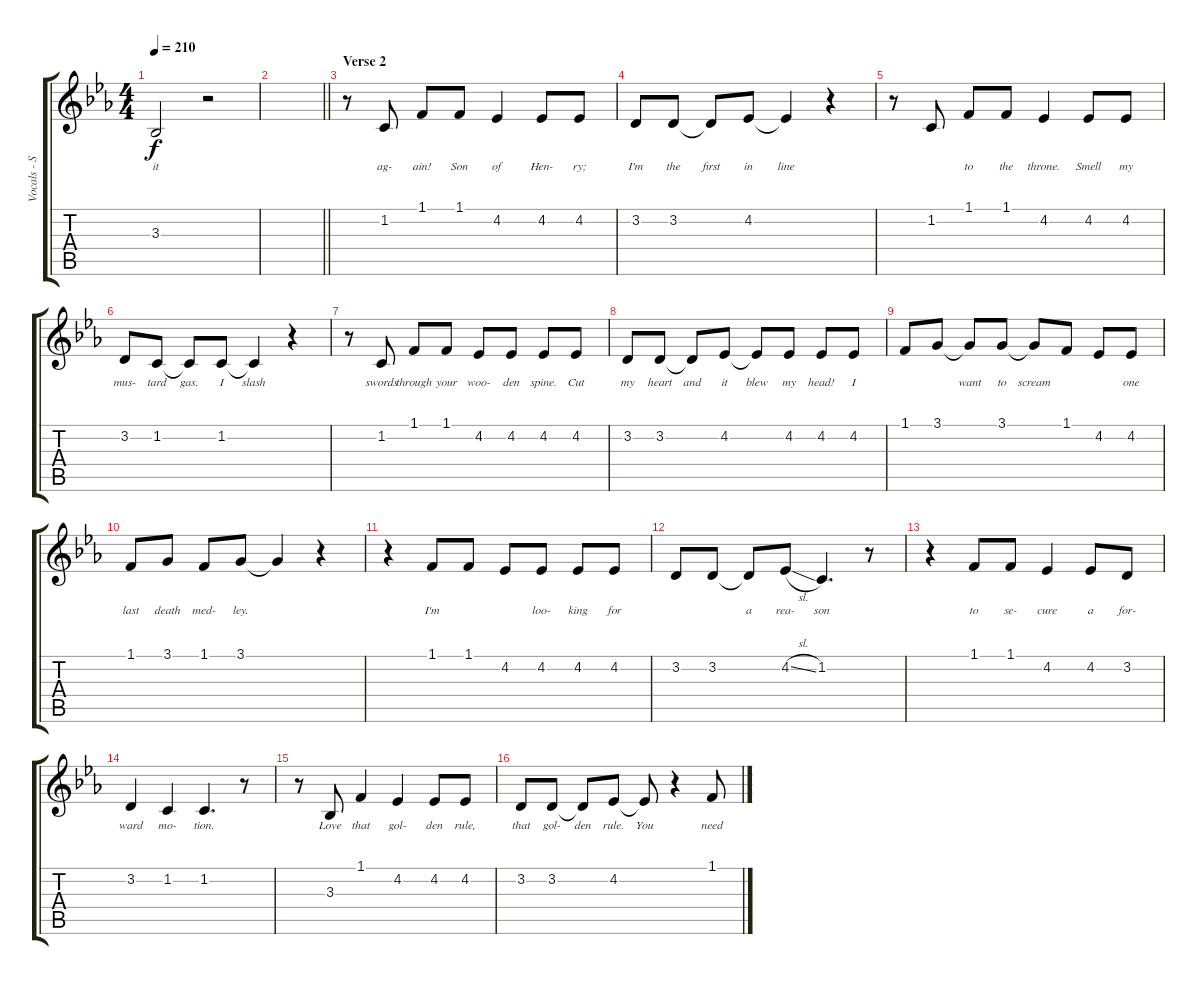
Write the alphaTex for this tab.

\track ("Vocals - Simon Neil" "Vocals - S") {instrument altosax}
\staff {score tabs}
\tuning (E4 B3 G3 D3 A2 E2) {hide}
\ts (4 4)
\tempo 210
\clef g2
\ks cminor
3.3{t}.2{lyrics (0 "it") lyrics (1 "") lyrics (2 "") lyrics (3 "") lyrics (4 "") dy f} r.2 |
\barLineRight lightlight
|
\section ("" "Verse 2")
r.8 1.2.8{lyrics (0 "ag-") lyrics (1 "") lyrics (2 "") lyrics (3 "") lyrics (4 "")} 1.1.8{lyrics (0 "ain!") lyrics (1 "") lyrics (2 "") lyrics (3 "") lyrics (4 "")} 1.1.8{lyrics (0 "Son") lyrics (1 "") lyrics (2 "") lyrics (3 "") lyrics (4 "")} 4.2.4{lyrics (0 "of") lyrics (1 "") lyrics (2 "") lyrics (3 "") lyrics (4 "")} 4.2.8{lyrics (0 "Hen-") lyrics (1 "") lyrics (2 "") lyrics (3 "") lyrics (4 "")} 4.2.8{lyrics (0 "ry;") lyrics (1 "") lyrics (2 "") lyrics (3 "") lyrics (4 "")} |
3.2.8{lyrics (0 "I'm") lyrics (1 "") lyrics (2 "") lyrics (3 "") lyrics (4 "")} 3.2.8{lyrics (0 "the") lyrics (1 "") lyrics (2 "") lyrics (3 "") lyrics (4 "")} 3.2{t}.8{lyrics (0 "first") lyrics (1 "") lyrics (2 "") lyrics (3 "") lyrics (4 "")} 4.2.8{lyrics (0 "in") lyrics (1 "") lyrics (2 "") lyrics (3 "") lyrics (4 "")} 4.2{t}.4{lyrics (0 "line") lyrics (1 "") lyrics (2 "") lyrics (3 "") lyrics (4 "")} r.4 |
r.8 1.2.8{lyrics (0 "") lyrics (1 "") lyrics (2 "") lyrics (3 "") lyrics (4 "")} 1.1.8{lyrics (0 "to") lyrics (1 "") lyrics (2 "") lyrics (3 "") lyrics (4 "")} 1.1.8{lyrics (0 "the") lyrics (1 "") lyrics (2 "") lyrics (3 "") lyrics (4 "")} 4.2.4{lyrics (0 "throne.") lyrics (1 "") lyrics (2 "") lyrics (3 "") lyrics (4 "")} 4.2.8{lyrics (0 "Smell") lyrics (1 "") lyrics (2 "") lyrics (3 "") lyrics (4 "")} 4.2.8{lyrics (0 "my") lyrics (1 "") lyrics (2 "") lyrics (3 "") lyrics (4 "")} |
3.2.8{lyrics (0 "mus-") lyrics (1 "") lyrics (2 "") lyrics (3 "") lyrics (4 "")} 1.2.8{lyrics (0 "tard") lyrics (1 "") lyrics (2 "") lyrics (3 "") lyrics (4 "")} 1.2{t}.8{lyrics (0 "gas.") lyrics (1 "") lyrics (2 "") lyrics (3 "") lyrics (4 "")} 1.2.8{lyrics (0 "I") lyrics (1 "") lyrics (2 "") lyrics (3 "") lyrics (4 "")} 1.2{t}.4{lyrics (0 "slash") lyrics (1 "") lyrics (2 "") lyrics (3 "") lyrics (4 "")} r.4 |
r.8 1.2.8{lyrics (0 "swords") lyrics (1 "") lyrics (2 "") lyrics (3 "") lyrics (4 "")} 1.1.8{lyrics (0 "through") lyrics (1 "") lyrics (2 "") lyrics (3 "") lyrics (4 "")} 1.1.8{lyrics (0 "your") lyrics (1 "") lyrics (2 "") lyrics (3 "") lyrics (4 "")} 4.2.8{lyrics (0 "woo-") lyrics (1 "") lyrics (2 "") lyrics (3 "") lyrics (4 "")} 4.2.8{lyrics (0 "den") lyrics (1 "") lyrics (2 "") lyrics (3 "") lyrics (4 "")} 4.2.8{lyrics (0 "spine.") lyrics (1 "") lyrics (2 "") lyrics (3 "") lyrics (4 "")} 4.2.8{lyrics (0 "Cut") lyrics (1 "") lyrics (2 "") lyrics (3 "") lyrics (4 "")} |
3.2.8{lyrics (0 "my") lyrics (1 "") lyrics (2 "") lyrics (3 "") lyrics (4 "")} 3.2.8{lyrics (0 "heart") lyrics (1 "") lyrics (2 "") lyrics (3 "") lyrics (4 "")} 3.2{t}.8{lyrics (0 "and") lyrics (1 "") lyrics (2 "") lyrics (3 "") lyrics (4 "")} 4.2.8{lyrics (0 "it") lyrics (1 "") lyrics (2 "") lyrics (3 "") lyrics (4 "")} 4.2{t}.8{lyrics (0 "blew") lyrics (1 "") lyrics (2 "") lyrics (3 "") lyrics (4 "")} 4.2.8{lyrics (0 "my") lyrics (1 "") lyrics (2 "") lyrics (3 "") lyrics (4 "")} 4.2.8{lyrics (0 "head!") lyrics (1 "") lyrics (2 "") lyrics (3 "") lyrics (4 "")} 4.2.8{lyrics (0 "I") lyrics (1 "") lyrics (2 "") lyrics (3 "") lyrics (4 "")} |
1.1.8{lyrics (0 "") lyrics (1 "") lyrics (2 "") lyrics (3 "") lyrics (4 "")} 3.1.8{lyrics (0 "") lyrics (1 "") lyrics (2 "") lyrics (3 "") lyrics (4 "")} 3.1{t}.8{lyrics (0 "want") lyrics (1 "") lyrics (2 "") lyrics (3 "") lyrics (4 "")} 3.1.8{lyrics (0 "to") lyrics (1 "") lyrics (2 "") lyrics (3 "") lyrics (4 "")} 3.1{t}.8{lyrics (0 "scream") lyrics (1 "") lyrics (2 "") lyrics (3 "") lyrics (4 "")} 1.1.8{lyrics (0 "") lyrics (1 "") lyrics (2 "") lyrics (3 "") lyrics (4 "")} 4.2.8{lyrics (0 "") lyrics (1 "") lyrics (2 "") lyrics (3 "") lyrics (4 "")} 4.2.8{lyrics (0 "one") lyrics (1 "") lyrics (2 "") lyrics (3 "") lyrics (4 "")} |
1.1.8{lyrics (0 "last") lyrics (1 "") lyrics (2 "") lyrics (3 "") lyrics (4 "")} 3.1.8{lyrics (0 "death") lyrics (1 "") lyrics (2 "") lyrics (3 "") lyrics (4 "")} 1.1.8{lyrics (0 "med-") lyrics (1 "") lyrics (2 "") lyrics (3 "") lyrics (4 "")} 3.1.8{lyrics (0 "ley.") lyrics (1 "") lyrics (2 "") lyrics (3 "") lyrics (4 "")} 3.1{t}.4{lyrics (0 "") lyrics (1 "") lyrics (2 "") lyrics (3 "") lyrics (4 "")} r.4 |
r.4 1.1.8{lyrics (0 "I'm") lyrics (1 "") lyrics (2 "") lyrics (3 "") lyrics (4 "")} 1.1.8{lyrics (0 "") lyrics (1 "") lyrics (2 "") lyrics (3 "") lyrics (4 "")} 4.2.8{lyrics (0 "") lyrics (1 "") lyrics (2 "") lyrics (3 "") lyrics (4 "")} 4.2.8{lyrics (0 "loo-") lyrics (1 "") lyrics (2 "") lyrics (3 "") lyrics (4 "")} 4.2.8{lyrics (0 "king") lyrics (1 "") lyrics (2 "") lyrics (3 "") lyrics (4 "")} 4.2.8{lyrics (0 "for") lyrics (1 "") lyrics (2 "") lyrics (3 "") lyrics (4 "")} |
3.2.8{lyrics (0 "") lyrics (1 "") lyrics (2 "") lyrics (3 "") lyrics (4 "")} 3.2.8{lyrics (0 "") lyrics (1 "") lyrics (2 "") lyrics (3 "") lyrics (4 "")} 3.2{t}.8{lyrics (0 "a") lyrics (1 "") lyrics (2 "") lyrics (3 "") lyrics (4 "")} 4.2{sl}.8{lyrics (0 "rea-") lyrics (1 "") lyrics (2 "") lyrics (3 "") lyrics (4 "")} 1.2.4{d lyrics (0 "son") lyrics (1 "") lyrics (2 "") lyrics (3 "") lyrics (4 "")} r.8 |
r.4 1.1.8{lyrics (0 "to") lyrics (1 "") lyrics (2 "") lyrics (3 "") lyrics (4 "")} 1.1.8{lyrics (0 "se-") lyrics (1 "") lyrics (2 "") lyrics (3 "") lyrics (4 "")} 4.2.4{lyrics (0 "cure") lyrics (1 "") lyrics (2 "") lyrics (3 "") lyrics (4 "")} 4.2.8{lyrics (0 "a") lyrics (1 "") lyrics (2 "") lyrics (3 "") lyrics (4 "")} 3.2.8{lyrics (0 "for-") lyrics (1 "") lyrics (2 "") lyrics (3 "") lyrics (4 "")} |
3.2.4{lyrics (0 "ward") lyrics (1 "") lyrics (2 "") lyrics (3 "") lyrics (4 "")} 1.2.4{lyrics (0 "mo-") lyrics (1 "") lyrics (2 "") lyrics (3 "") lyrics (4 "")} 1.2.4{d lyrics (0 "tion.") lyrics (1 "") lyrics (2 "") lyrics (3 "") lyrics (4 "")} r.8 |
r.8 3.3.8{lyrics (0 "Love") lyrics (1 "") lyrics (2 "") lyrics (3 "") lyrics (4 "")} 1.1.4{lyrics (0 "that") lyrics (1 "") lyrics (2 "") lyrics (3 "") lyrics (4 "")} 4.2.4{lyrics (0 "gol-") lyrics (1 "") lyrics (2 "") lyrics (3 "") lyrics (4 "")} 4.2.8{lyrics (0 "den") lyrics (1 "") lyrics (2 "") lyrics (3 "") lyrics (4 "")} 4.2.8{lyrics (0 "rule,") lyrics (1 "") lyrics (2 "") lyrics (3 "") lyrics (4 "")} |
3.2.8{lyrics (0 "that") lyrics (1 "") lyrics (2 "") lyrics (3 "") lyrics (4 "")} 3.2.8{lyrics (0 "gol-") lyrics (1 "") lyrics (2 "") lyrics (3 "") lyrics (4 "")} 3.2{t}.8{lyrics (0 "den") lyrics (1 "") lyrics (2 "") lyrics (3 "") lyrics (4 "")} 4.2.8{lyrics (0 "rule.") lyrics (1 "") lyrics (2 "") lyrics (3 "") lyrics (4 "")} 4.2{t}.8{lyrics (0 "You") lyrics (1 "") lyrics (2 "") lyrics (3 "") lyrics (4 "")} r.4 1.1.8{lyrics (0 "need") lyrics (1 "") lyrics (2 "") lyrics (3 "") lyrics (4 "")}
